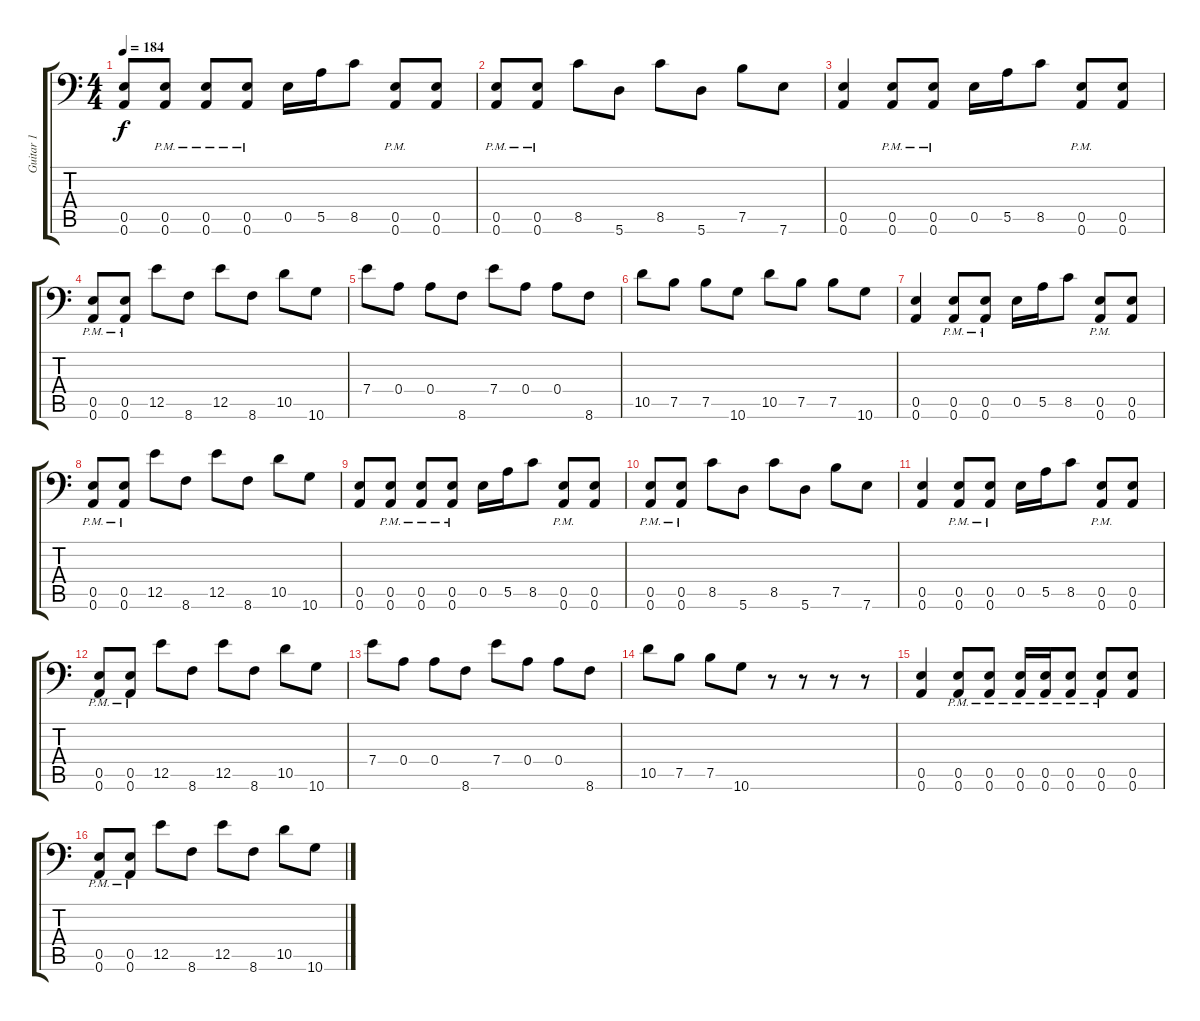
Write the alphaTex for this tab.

\track ("Guitar 1" "Guitar 1") {instrument distortionguitar}
\staff {score tabs}
\tuning (B3 Gb3 D3 A2 E2 A1) {hide}
\ts (4 4)
\tempo 184
\clef f4
\ks c
(0.5 0.6).8{dy f} (0.5{pm} 0.6{pm}).8 (0.5{pm} 0.6{pm}).8 (0.5{pm} 0.6{pm}).8 0.5.16 5.5.16 8.5.8 (0.5{pm} 0.6{pm}).8 (0.5 0.6).8 |
(0.5{pm} 0.6{pm}).8 (0.5{pm} 0.6{pm}).8 8.5.8 5.6.8 8.5.8 5.6.8 7.5.8 7.6.8 |
(0.5 0.6).4 (0.5{pm} 0.6{pm}).8 (0.5{pm} 0.6{pm}).8 0.5.16 5.5.16 8.5.8 (0.5{pm} 0.6{pm}).8 (0.5 0.6).8 |
(0.5{pm} 0.6{pm}).8 (0.5{pm} 0.6{pm}).8 12.5.8 8.6.8 12.5.8 8.6.8 10.5.8 10.6.8 |
7.4.8 0.4.8 0.4.8 8.6.8 7.4.8 0.4.8 0.4.8 8.6.8 |
10.5.8 7.5.8 7.5.8 10.6.8 10.5.8 7.5.8 7.5.8 10.6.8 |
(0.5 0.6).4 (0.5{pm} 0.6{pm}).8 (0.5{pm} 0.6{pm}).8 0.5.16 5.5.16 8.5.8 (0.5{pm} 0.6{pm}).8 (0.5 0.6).8 |
(0.5{pm} 0.6{pm}).8 (0.5{pm} 0.6{pm}).8 12.5.8 8.6.8 12.5.8 8.6.8 10.5.8 10.6.8 |
(0.5 0.6).8 (0.5{pm} 0.6{pm}).8 (0.5{pm} 0.6{pm}).8 (0.5{pm} 0.6{pm}).8 0.5.16 5.5.16 8.5.8 (0.5{pm} 0.6{pm}).8 (0.5 0.6).8 |
(0.5{pm} 0.6{pm}).8 (0.5{pm} 0.6{pm}).8 8.5.8 5.6.8 8.5.8 5.6.8 7.5.8 7.6.8 |
(0.5 0.6).4 (0.5{pm} 0.6{pm}).8 (0.5{pm} 0.6{pm}).8 0.5.16 5.5.16 8.5.8 (0.5{pm} 0.6{pm}).8 (0.5 0.6).8 |
(0.5{pm} 0.6{pm}).8 (0.5{pm} 0.6{pm}).8 12.5.8 8.6.8 12.5.8 8.6.8 10.5.8 10.6.8 |
7.4.8 0.4.8 0.4.8 8.6.8 7.4.8 0.4.8 0.4.8 8.6.8 |
10.5.8 7.5.8 7.5.8 10.6.8 r.8 r.8 r.8 r.8 |
(0.5 0.6).4 (0.5{pm} 0.6{pm}).8 (0.5{pm} 0.6{pm}).8 (0.5{pm} 0.6{pm}).16 (0.5{pm} 0.6{pm}).16 (0.5{pm} 0.6{pm}).8 (0.5{pm} 0.6{pm}).8 (0.5 0.6).8 |
(0.5{pm} 0.6{pm}).8 (0.5{pm} 0.6{pm}).8 12.5.8 8.6.8 12.5.8 8.6.8 10.5.8 10.6.8
